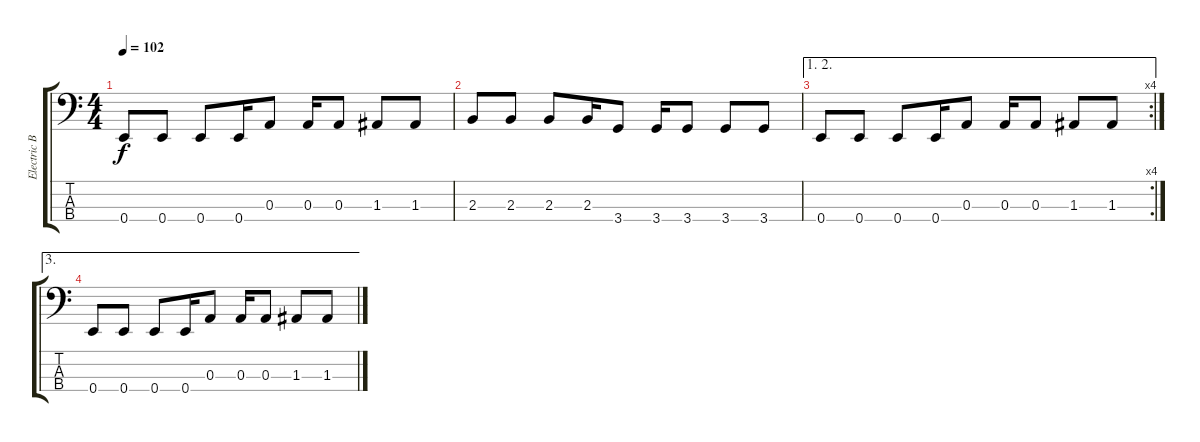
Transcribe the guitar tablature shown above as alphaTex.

\track ("Electric Bass" "Electric B") {instrument electricbassfinger}
\staff {score tabs}
\tuning (G2 D2 A1 E1) {hide}
\ts (4 4)
\tempo 102
\clef f4
\ks c
0.4.8{dy f} 0.4.8 0.4.8 0.4.16 0.3.8 0.3.16 0.3.8 1.3.8 1.3.8 |
2.3.8 2.3.8 2.3.8 2.3.16 3.4.8 3.4.16 3.4.8 3.4.8 3.4.8 |
\ae (1 2)
\rc 4
0.4.8 0.4.8 0.4.8 0.4.16 0.3.8 0.3.16 0.3.8 1.3.8 1.3.8 |
\ae 3
0.4.8 0.4.8 0.4.8 0.4.16 0.3.8 0.3.16 0.3.8 1.3.8 1.3.8
